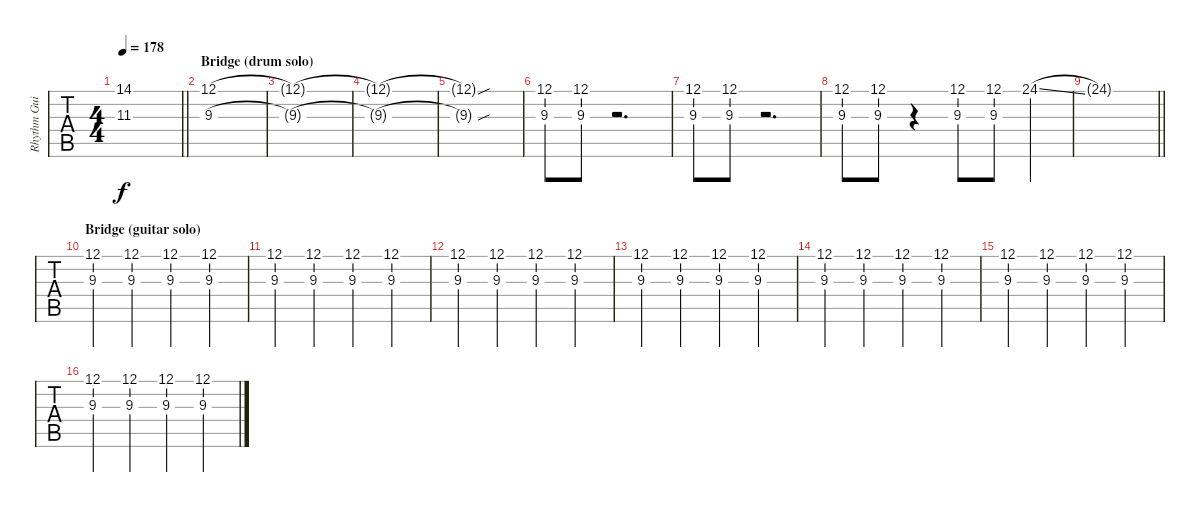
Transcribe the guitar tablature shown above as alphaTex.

\track ("Rhythm Guitar" "Rhythm Gui") {instrument distortionguitar}
\staff {tabs}
\tuning (E4 B3 G3 D3 A2 E2) {hide}
\ts (4 4)
\tempo 178
\clef g2
\barLineRight lightlight
\ks e
(14.1{t} 11.3{t}).1{dy f} |
\section ("" "Bridge (drum solo)")
\ks d
(12.1 9.3).1 |
(12.1{t} 9.3{t}).1{volume 0} |
(12.1{t} 9.3{t}).1 |
(12.1{sou t} 9.3{sou t}).1 |
(12.1 9.3).8{volume 8} (12.1 9.3).8 r.2{d} |
(12.1 9.3).8 (12.1 9.3).8 r.2{d} |
(12.1 9.3).8 (12.1 9.3).8 r.4 (12.1 9.3).8 (12.1 9.3).8 24.1{ss}.4 |
\barLineRight lightlight
24.1{t}.1 |
\section ("" "Bridge (guitar solo)")
(12.1 9.3).4 (12.1 9.3).4 (12.1 9.3).4 (12.1 9.3).4 |
(12.1 9.3).4 (12.1 9.3).4 (12.1 9.3).4 (12.1 9.3).4 |
(12.1 9.3).4 (12.1 9.3).4 (12.1 9.3).4 (12.1 9.3).4 |
(12.1 9.3).4 (12.1 9.3).4 (12.1 9.3).4 (12.1 9.3).4 |
(12.1 9.3).4 (12.1 9.3).4 (12.1 9.3).4 (12.1 9.3).4 |
(12.1 9.3).4 (12.1 9.3).4 (12.1 9.3).4 (12.1 9.3).4 |
(12.1 9.3).4 (12.1 9.3).4 (12.1 9.3).4 (12.1 9.3).4
